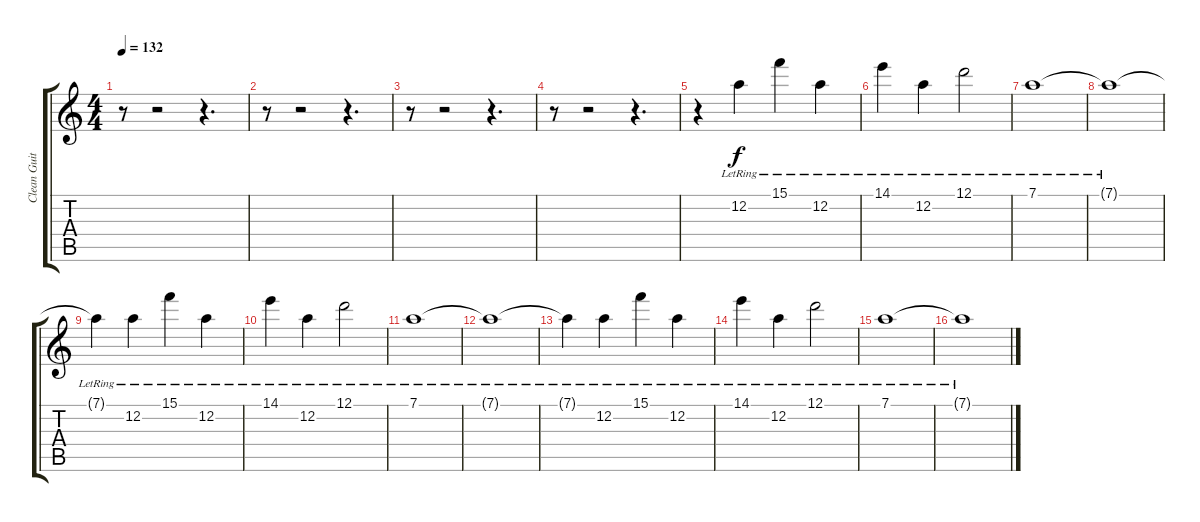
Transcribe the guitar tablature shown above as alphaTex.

\track ("Clean Guitar" "Clean Guit") {instrument electricguitarjazz}
\staff {score tabs}
\tuning (D4 A3 F3 C3 G2 C2) {hide}
\ts (4 4)
\tempo 132
\clef g2
\ks c
r.8{dy f} r.2 r.4{d} |
r.8 r.2 r.4{d} |
r.8 r.2 r.4{d} |
r.8 r.2 r.4{d} |
r.4 12.2{lr}.4 15.1{lr}.4 12.2{lr}.4 |
14.1{lr}.4 12.2{lr}.4 12.1{lr}.2 |
7.1{lr}.1 |
7.1{lr t}.1 |
7.1{lr t}.4 12.2{lr}.4 15.1{lr}.4 12.2{lr}.4 |
14.1{lr}.4 12.2{lr}.4 12.1{lr}.2 |
7.1{lr}.1 |
7.1{lr t}.1 |
7.1{lr t}.4 12.2{lr}.4 15.1{lr}.4 12.2{lr}.4 |
14.1{lr}.4 12.2{lr}.4 12.1{lr}.2 |
7.1{lr}.1 |
7.1{lr t}.1
